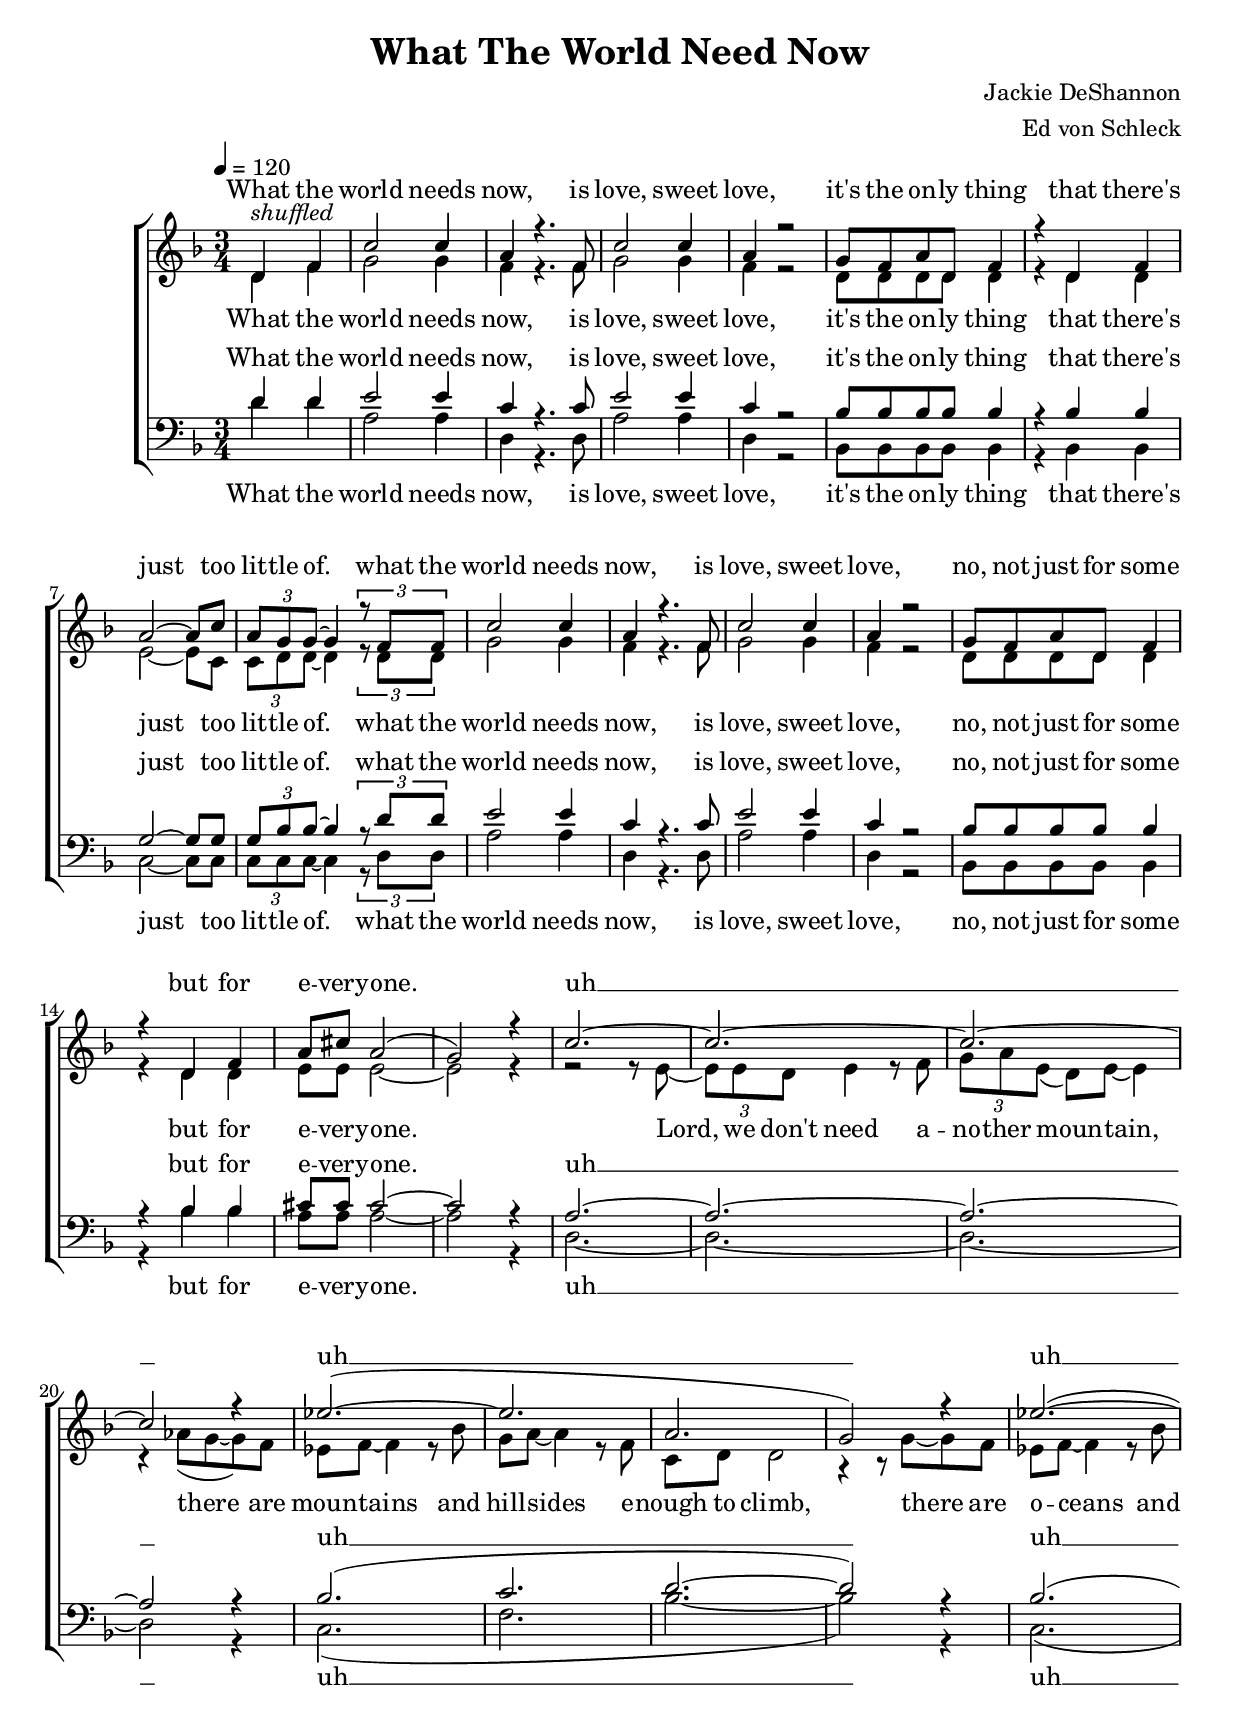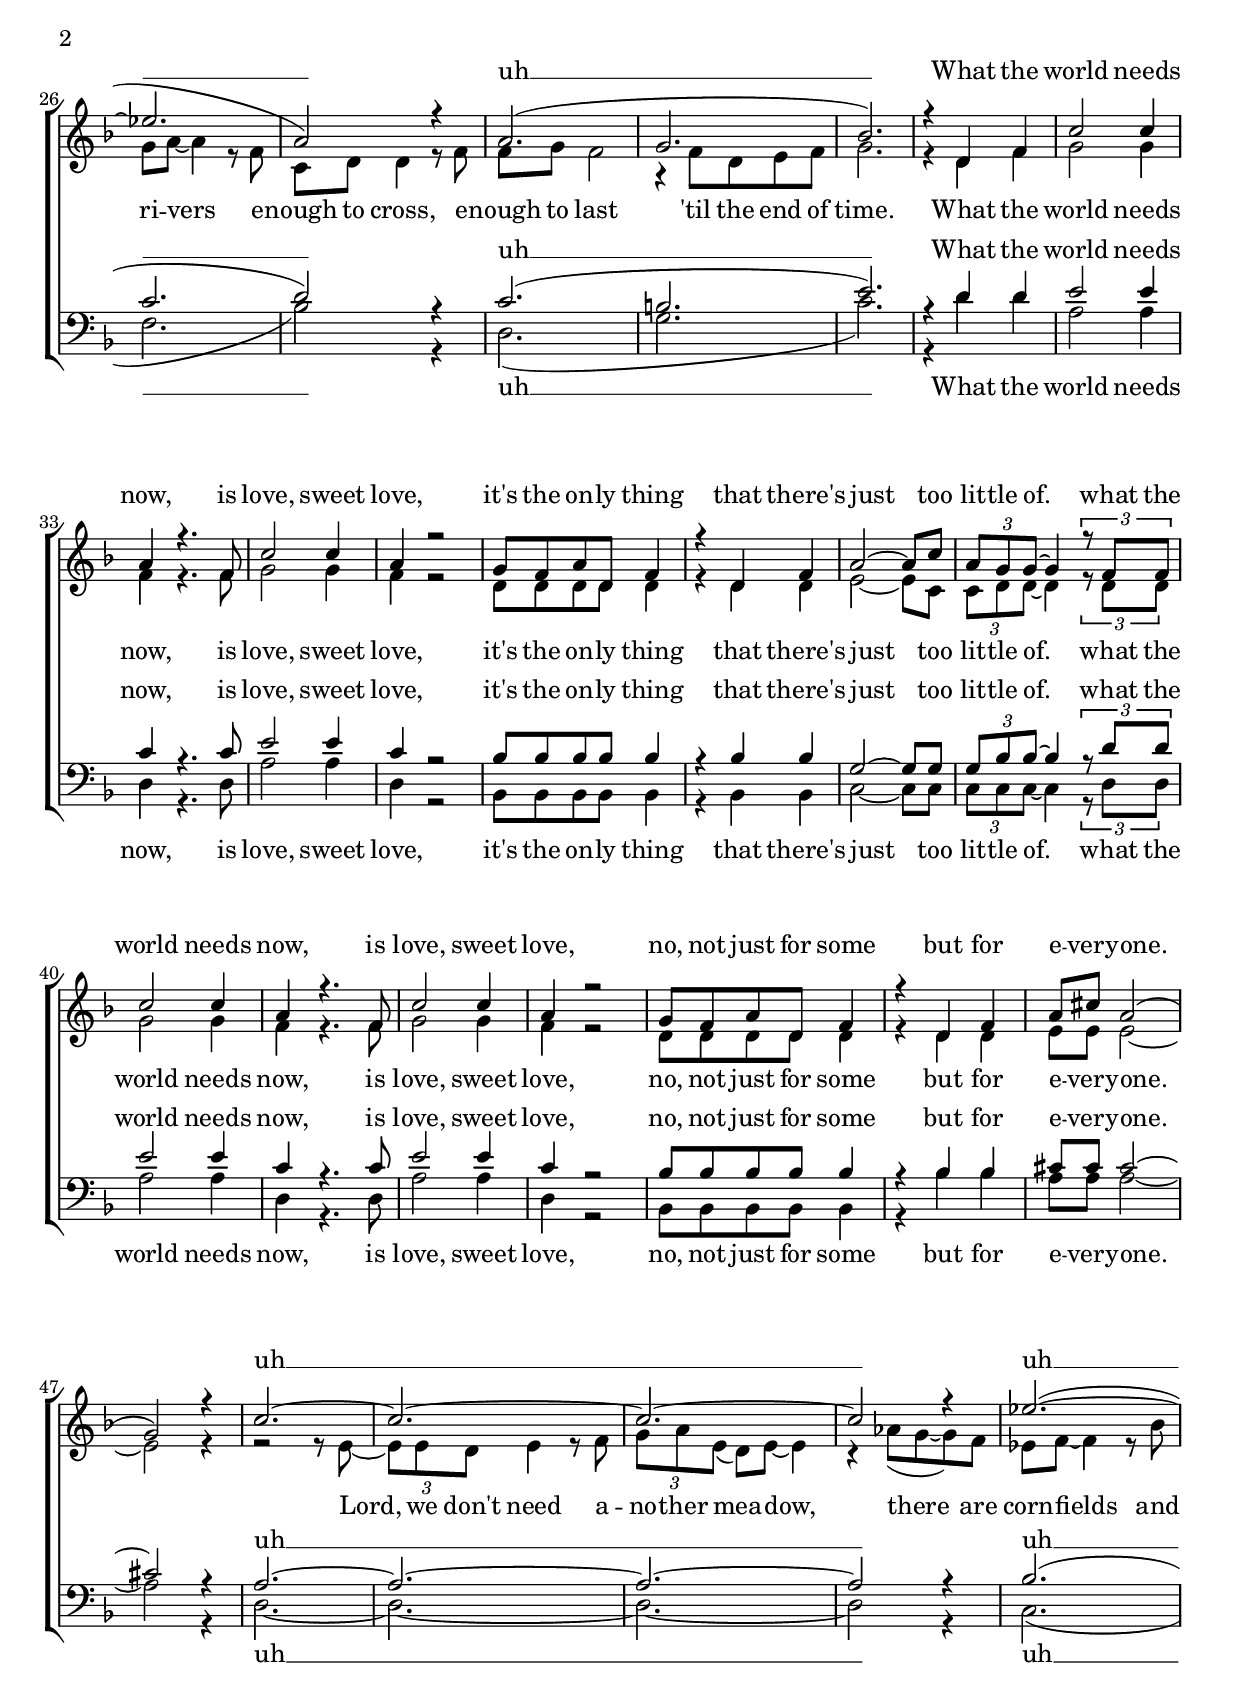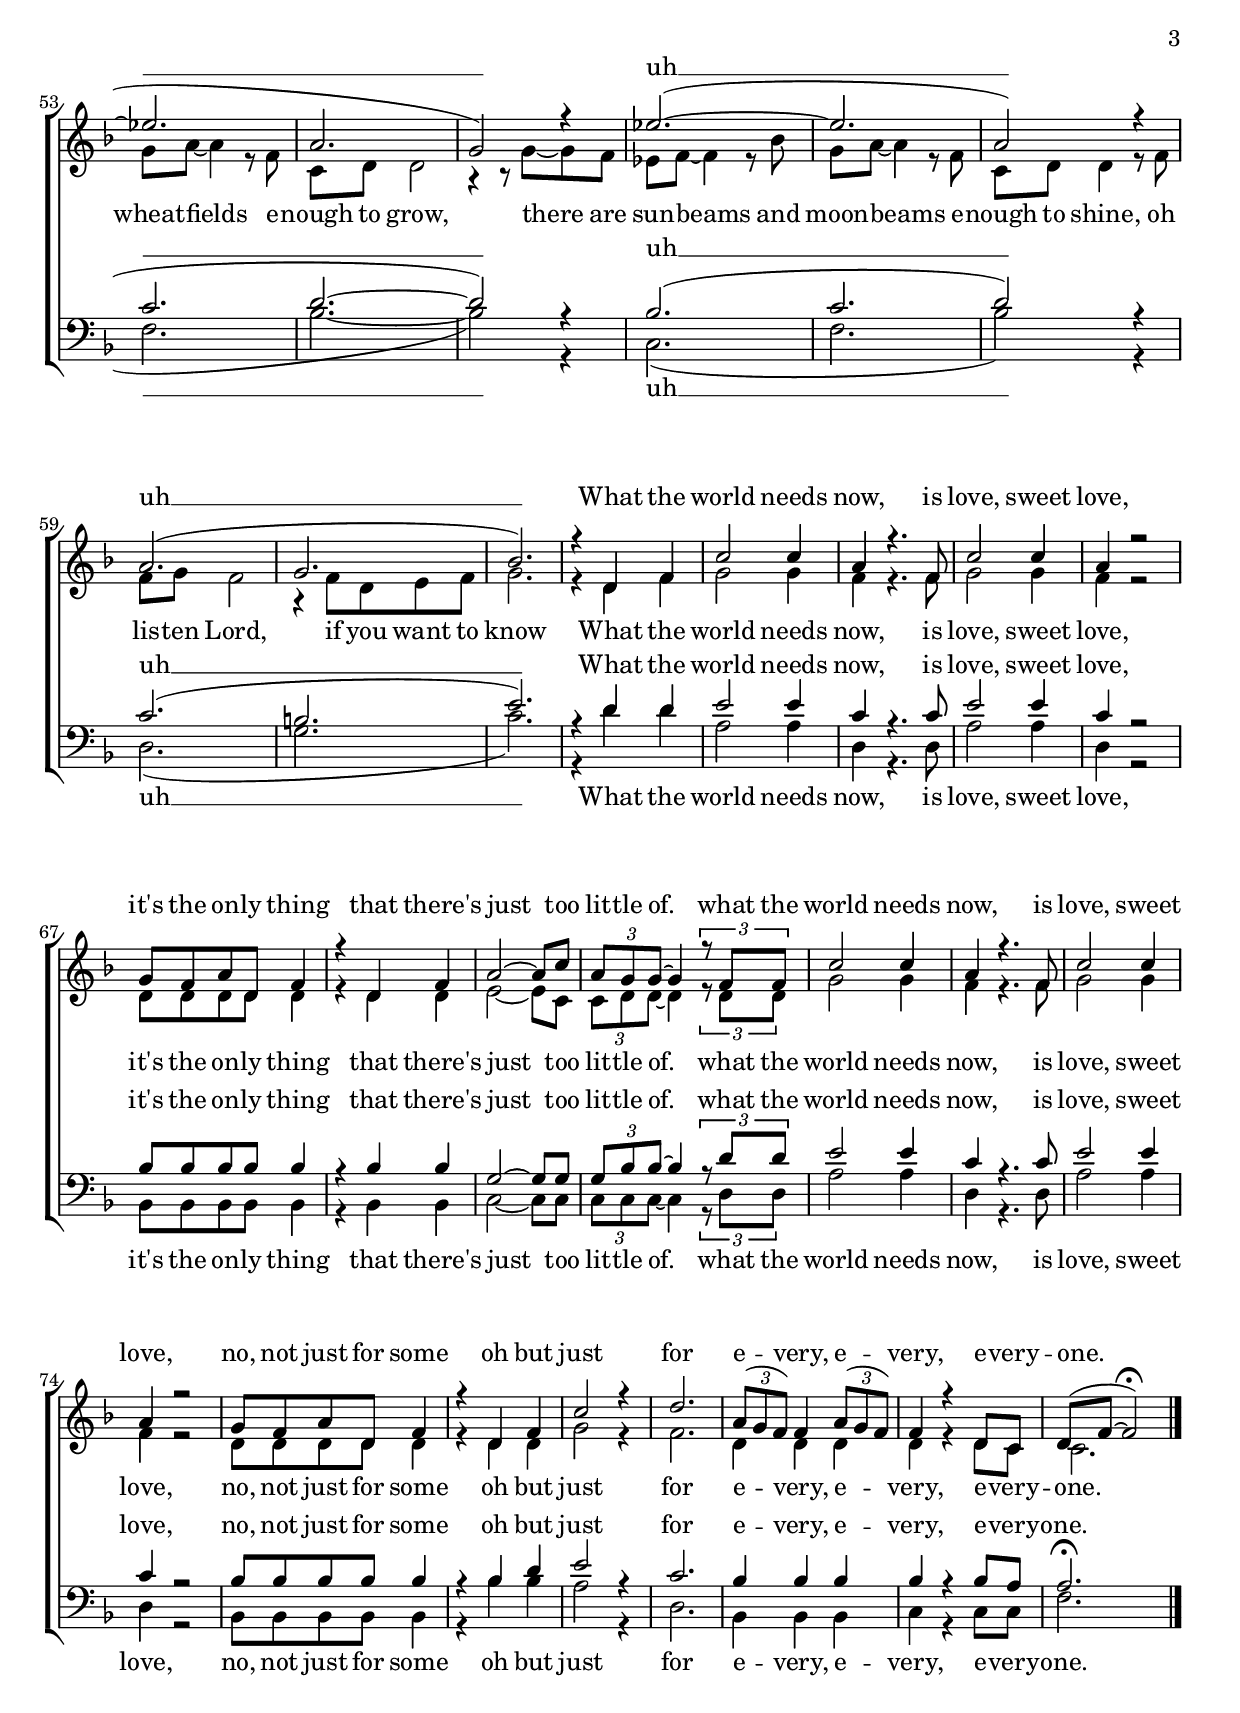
\version "2.16.2"

\header {
  title = "What The World Need Now"
  composer = "Jackie DeShannon"
  arranger = "Ed von Schleck"
}

\paper {
  top-system-spacing #'basic-distance = #10
  score-system-spacing #'basic-distance = #20
  system-system-spacing #'basic-distance = #20
  last-bottom-spacing #'basic-distance = #10
}

global = {
  \key f \major
  \time 3/4
  \partial 2
  \tempo 4 = 120
}

sopMusic = \relative c' {
  d4^\markup{ \italic "shuffled" } f

  %%% Refrain

  c'2 c4 
  a4 r4. f8
  c'2 c4
  a4 r2

  g8 f a d, f4
  r d f
  a2~ a8 c
  \times 2/3 { a8 g g~ } g4 \times 2/3 { r8 f f }

  c'2 c4 
  a4 r4. f8
  c'2 c4
  a4 r2

  g8 f a d, f4
  r d f
  a8 cis a2(
  g2) r4


  %%% Strophe 1

  c2.~
  c~
  c~
  c2 r4

  es2.~(
  es
  a,
  g2) r4

  es'2.~(
  es
  a,2) r4

  a2.(
  g
  bes)
  r4 d, f


  %%% Refrain

  c'2 c4 
  a4 r4. f8
  c'2 c4
  a4 r2

  g8 f a d, f4
  r d f
  a2~ a8 c
  \times 2/3 { a8 g g~ } g4 \times 2/3 { r8 f f }

  c'2 c4 
  a4 r4. f8
  c'2 c4
  a4 r2

  g8 f a d, f4
  r d f
  a8 cis a2(
  g2) r4


  %%% Strophe 2

  c2.~
  c~
  c~
  c2 r4

  es2.~(
  es
  a,
  g2) r4

  es'2.~(
  es
  a,2) r4

  a2.(
  g
  bes)
  r4 d, f


  %%% Refrain

  c'2 c4 
  a4 r4. f8
  c'2 c4
  a4 r2

  g8 f a d, f4
  r d f
  a2~ a8 c
  \times 2/3 { a8 g g~ } g4 \times 2/3 { r8 f f }

  c'2 c4 
  a4 r4. f8
  c'2 c4
  a4 r2

  g8 f a d, f4
  r4 d f
  c'2 r4
  d2.
  \times 2/3 { a8( g f) } f4 \times 2/3 { a8( g f) } 
  f4 r d8 c
  d( f~ f2)\fermata
  \bar "|."
}
sopWords = \lyricmode {
  What the world needs now,
  is love, sweet love,
  it's the on -- ly thing that there's just too lit -- tle of.
  what the world needs now,
  is love, sweet love,
  no, not just for some but for e -- very -- one.

  uh __
  uh __
  uh __
  uh __

  What the world needs now,
  is love, sweet love,
  it's the on -- ly thing that there's just too lit -- tle of.
  what the world needs now,
  is love, sweet love,
  no, not just for some but for e -- very -- one.

  uh __
  uh __
  uh __
  uh __

  What the world needs now,
  is love, sweet love,
  it's the on -- ly thing that there's just too lit -- tle of.
  what the world needs now,
  is love, sweet love,
  no, not just for some 
  oh but just for e -- very, e -- very, e -- very -- one.
}

altoMusic = \relative c' {
  d4 f

  %%% Refrain

  g2 g4 
  f4 r4. f8
  g2 g4
  f4 r2

  d8 d d d d4
  r d d
  e2~ e8 c
  \times 2/3 { c8 d d~ } d4 \times 2/3 { r8 d d }

  g2 g4 
  f4 r4. f8
  g2 g4
  f4 r2

  d8 d d d d4
  r d d
  e8 e e2~
  e r4


  %%% Strophe 1

  r2 r8 e8~
  \times 2/3 { e e d } e4 r8 f
  \times 2/3 { g a e( } d) e~ e4
  r4 as8( g~ g) f

  es f8~ f4 r8 bes
  g8 a~ a4 r8 f
  c8 d d2
  r4 r8 g~ g f

  es f8~ f4 r8 bes
  g8 a~ a4 r8 f
  c8 d d4 r8 f

  f g f2
  r4 f8 d e f
  g2.
  r4 d f

  %%% Refrain

  g2 g4 
  f4 r4. f8
  g2 g4
  f4 r2

  d8 d d d d4
  r d d
  e2~ e8 c
  \times 2/3 { c8 d d~ } d4 \times 2/3 { r8 d d }

  g2 g4 
  f4 r4. f8
  g2 g4
  f4 r2

  d8 d d d d4
  r d d
  e8 e e2~
  e r4


  %%% Strophe 1

  r2 r8 e8~
  \times 2/3 { e e d } e4 r8 f
  \times 2/3 { g a e( } d) e~ e4
  r4 as8( g~ g) f

  es f8~ f4 r8 bes
  g8 a~ a4 r8 f
  c8 d d2
  r4 r8 g~ g f

  es f8~ f4 r8 bes
  g8 a~ a4 r8 f
  c8 d d4 r8 f

  f g f2
  r4 f8 d e f
  g2.
  r4 d f


  %%% Refrain

  g2 g4 
  f4 r4. f8
  g2 g4
  f4 r2

  d8 d d d d4
  r d d
  e2~ e8 c
  \times 2/3 { c8 d d~ } d4 \times 2/3 { r8 d d }

  g2 g4 
  f4 r4. f8
  g2 g4
  f4 r2

  d8 d d d d4
  r4 d d
  g2 r4
  f2.
  d4 d d
  d r d8 c
  c2.
}
altoWords = \lyricmode {
  What the world needs now,
  is love, sweet love,
  it's the on -- ly thing that there's just too lit -- tle of.
  what the world needs now,
  is love, sweet love,
  no, not just for some but for e -- very -- one.


  Lord, we don't need a -- no -- ther moun -- tain,
  there are moun -- tains and hill -- sides e -- nough to climb,
  there are o -- ceans and ri -- vers e -- nough to cross,
  e -- nough to last 'til the end of time.

  What the world needs now,
  is love, sweet love,
  it's the on -- ly thing that there's just too lit -- tle of.
  what the world needs now,
  is love, sweet love,
  no, not just for some but for e -- very -- one.

  Lord, we don't need a -- no -- ther mea -- dow,
  there are corn -- fields and wheat -- fields e -- nough to grow,
  there are sun -- beams and moon -- beams e -- nough to shine,
  oh lis -- ten Lord, if you want to know

  What the world needs now,
  is love, sweet love,
  it's the on -- ly thing that there's just too lit -- tle of.
  what the world needs now,
  is love, sweet love,
  no, not just for some 
  oh but just for e -- very, e -- very, e -- very -- one.
}

tenorMusic = \relative c' {
  d4 d

  %%% Refrain

  e2 e4 
  c4 r4. c8
  e2 e4
  c4 r2

  bes8 bes bes bes bes4
  r bes bes
  g2~ g8 g
  \times 2/3 { g8 bes bes~ } bes4 \times 2/3 { r8 d d }


  e2 e4 
  c4 r4. c8
  e2 e4
  c4 r2

  bes8 bes bes bes bes4
  r bes bes
  cis8 cis cis2~
  cis2 r4


  %%% Strophe 1

  a2.~
  a~
  a~
  a2 r4

  bes2.(
  c
  d~
  d2) r4

  bes2.(
  c
  d2) r4

  c2.(
  b
  e)
  r4 d d

  %%% Refrain

  e2 e4 
  c4 r4. c8
  e2 e4
  c4 r2

  bes8 bes bes bes bes4
  r bes bes
  g2~ g8 g
  \times 2/3 { g8 bes bes~ } bes4 \times 2/3 { r8 d d }


  e2 e4 
  c4 r4. c8
  e2 e4
  c4 r2

  bes8 bes bes bes bes4
  r bes bes
  cis8 cis cis2~
  cis2 r4


  %%% Strophe 2

  a2.~
  a~
  a~
  a2 r4

  bes2.(
  c
  d~
  d2) r4

  bes2.(
  c
  d2) r4

  c2.(
  b
  e)
  r4 d d


  %%% Refrain

  e2 e4 
  c4 r4. c8
  e2 e4
  c4 r2

  bes8 bes bes bes bes4
  r bes bes
  g2~ g8 g
  \times 2/3 { g8 bes bes~ } bes4 \times 2/3 { r8 d d }


  e2 e4 
  c4 r4. c8
  e2 e4
  c4 r2

  bes8 bes bes bes bes4
  r4 bes d
  e2 r4
  c2.
  bes4 bes bes
  bes r bes8 a
  a2.\fermata
}
tenorWords = \lyricmode {
  What the world needs now,
  is love, sweet love,
  it's the on -- ly thing that there's just too lit -- tle of.
  what the world needs now,
  is love, sweet love,
  no, not just for some but for e -- very -- one.

  uh __
  uh __
  uh __
  uh __

  What the world needs now,
  is love, sweet love,
  it's the on -- ly thing that there's just too lit -- tle of.
  what the world needs now,
  is love, sweet love,
  no, not just for some but for e -- very -- one.

  uh __
  uh __
  uh __
  uh __

  What the world needs now,
  is love, sweet love,
  it's the on -- ly thing that there's just too lit -- tle of.
  what the world needs now,
  is love, sweet love,
  no, not just for some 
  oh but just for e -- very, e -- very, e -- very -- one.
}

bassMusic = \relative c' {
  d4 d

  %%% Refrain

  a2 a4 
  d,4 r4. d8
  a'2 a4
  d,4 r2

  bes8 bes bes bes bes4
  r bes bes
  c2~ c8 c
  \times 2/3 { c8 c c~ } c4 \times 2/3 { r8 d d }

  a'2 a4 
  d,4 r4. d8
  a'2 a4
  d,4 r2

  bes8 bes bes bes bes4
  r bes' bes
  a8 a a2~
  a r4


  %%% Strophe 1

  d,2.~
  d~
  d~
  d2 r4

  c2.(
  f
  bes~
  bes2) r4

  c,2.(
  f
  bes2) r4

  d,2.~(
  g
  c)
  r4 d d


  %%% Refrain

  a2 a4 
  d,4 r4. d8
  a'2 a4
  d,4 r2

  bes8 bes bes bes bes4
  r bes bes
  c2~ c8 c
  \times 2/3 { c8 c c~ } c4 \times 2/3 { r8 d d }

  a'2 a4 
  d,4 r4. d8
  a'2 a4
  d,4 r2

  bes8 bes bes bes bes4
  r bes' bes
  a8 a a2~
  a r4


  %%% Strophe 2

  d,2.~
  d~
  d~
  d2 r4

  c2.(
  f
  bes~
  bes2) r4

  c,2.(
  f
  bes2) r4

  d,2.~(
  g
  c)
  r4 d d


  %%% Refrain

  a2 a4 
  d,4 r4. d8
  a'2 a4
  d,4 r2

  bes8 bes bes bes bes4
  r bes bes
  c2~ c8 c
  \times 2/3 { c8 c c~ } c4 \times 2/3 { r8 d d }

  a'2 a4 
  d,4 r4. d8
  a'2 a4
  d,4 r2

  bes8 bes bes bes bes4
  r4 bes'4 bes
  a2 r4
  d,2.
  bes4 bes bes
  c r c8 c
  f2.

}
bassWords = \lyricmode {
  What the world needs now,
  is love, sweet love,
  it's the on -- ly thing that there's just too lit -- tle of.
  what the world needs now,
  is love, sweet love,
  no, not just for some but for e -- very -- one.

  uh __
  uh __
  uh __
  uh __

  What the world needs now,
  is love, sweet love,
  it's the on -- ly thing that there's just too lit -- tle of.
  what the world needs now,
  is love, sweet love,
  no, not just for some but for e -- very -- one.

  uh __
  uh __
  uh __
  uh __

  What the world needs now,
  is love, sweet love,
  it's the on -- ly thing that there's just too lit -- tle of.
  what the world needs now,
  is love, sweet love,
  no, not just for some 
  oh but just for e -- very, e -- very, e -- very -- one.
}

\score {
  \new ChoirStaff <<
    \new Lyrics = "sopranos" \with {
      % this is needed for lyrics above a staff
      \override VerticalAxisGroup #'staff-affinity = #DOWN
    }
    \new Staff = "women" <<
      \new Voice = "sopranos" {
	\voiceOne
	<< \global \sopMusic >>
      }
      \new Voice = "altos" {
	\voiceTwo
	<< \global \altoMusic >>
      }
    >>
    \new Lyrics = "altos"
    \new Lyrics = "tenors" \with {
      % this is needed for lyrics above a staff
      \override VerticalAxisGroup #'staff-affinity = #DOWN
    }
    \new Staff = "men" <<
      \clef bass
      \new Voice = "tenors" {
	\voiceOne
	<< \global \tenorMusic >>
      }
      \new Voice = "basses" {
	\voiceTwo << \global \bassMusic >>
      }
    >>
    \new Lyrics = "basses"
    \context Lyrics = "sopranos" \lyricsto "sopranos" \sopWords
    \context Lyrics = "altos" \lyricsto "altos" \altoWords
    \context Lyrics = "tenors" \lyricsto "tenors" \tenorWords
    \context Lyrics = "basses" \lyricsto "basses" \bassWords
  >>
  \midi { }
  \layout { }
}
